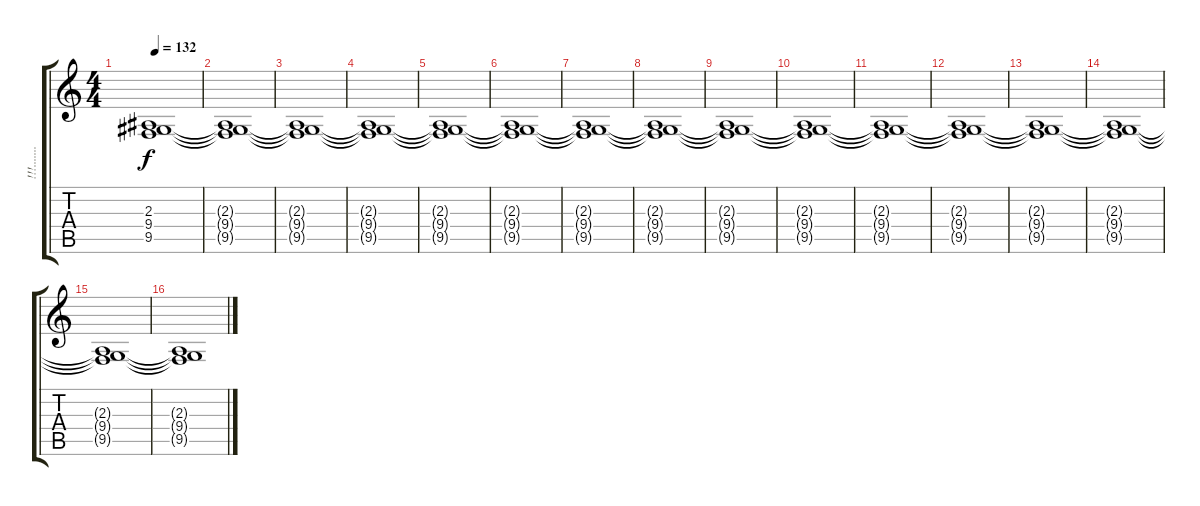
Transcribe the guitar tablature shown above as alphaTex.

\track ("!!!.........!!!" "!!!.......") {instrument applause}
\staff {score tabs}
\tuning (Eb4 Bb3 Gb3 Db3 Ab2 Eb2) {hide}
\ts (4 4)
\tempo 132
\clef g2
\ks c
(2.3{t} 9.4{t} 9.5{t}).1{dy f} |
(2.3{t} 9.4{t} 9.5{t}).1 |
(2.3{t} 9.4{t} 9.5{t}).1 |
(2.3{t} 9.4{t} 9.5{t}).1 |
(2.3{t} 9.4{t} 9.5{t}).1 |
(2.3{t} 9.4{t} 9.5{t}).1 |
(2.3{t} 9.4{t} 9.5{t}).1 |
(2.3{t} 9.4{t} 9.5{t}).1 |
(2.3{t} 9.4{t} 9.5{t}).1{volume 12} |
(2.3{t} 9.4{t} 9.5{t}).1{volume 7} |
(2.3{t} 9.4{t} 9.5{t}).1 |
(2.3{t} 9.4{t} 9.5{t}).1 |
(2.3{t} 9.4{t} 9.5{t}).1 |
(2.3{t} 9.4{t} 9.5{t}).1 |
(2.3{t} 9.4{t} 9.5{t}).1 |
(2.3{t} 9.4{t} 9.5{t}).1
